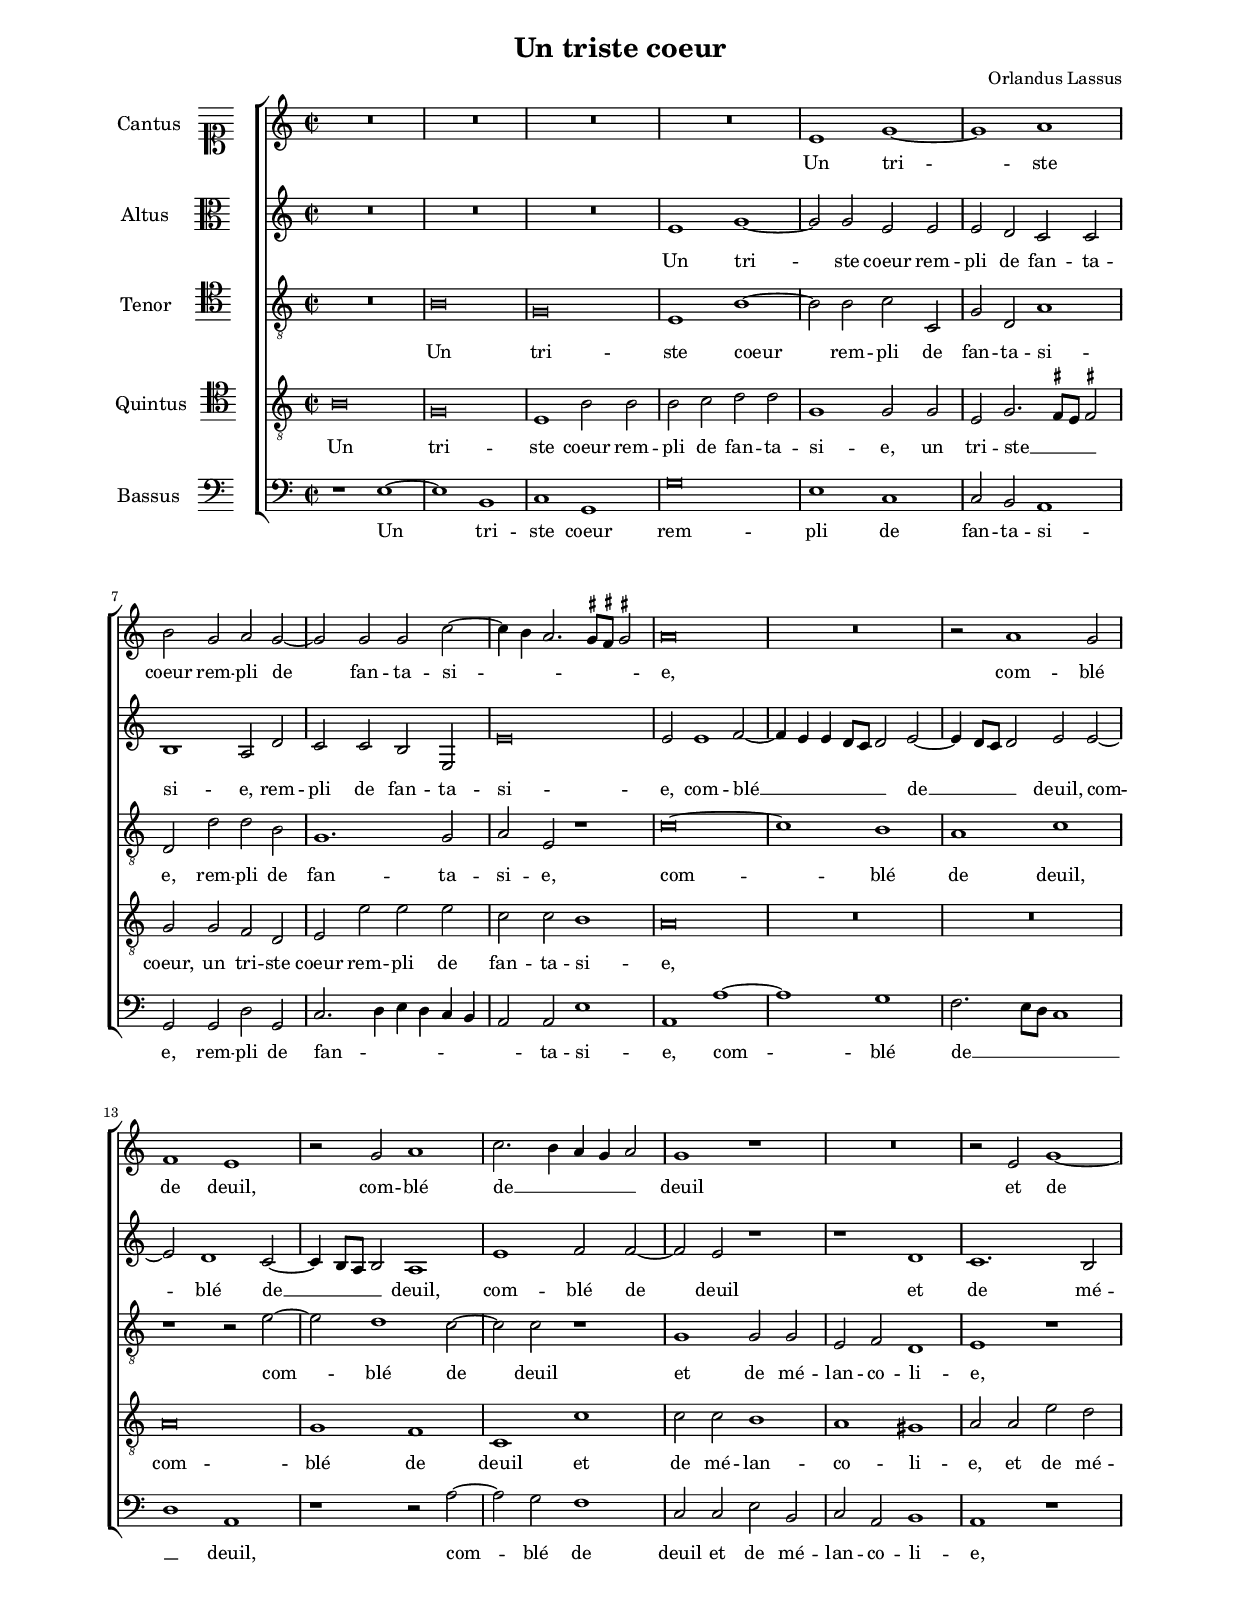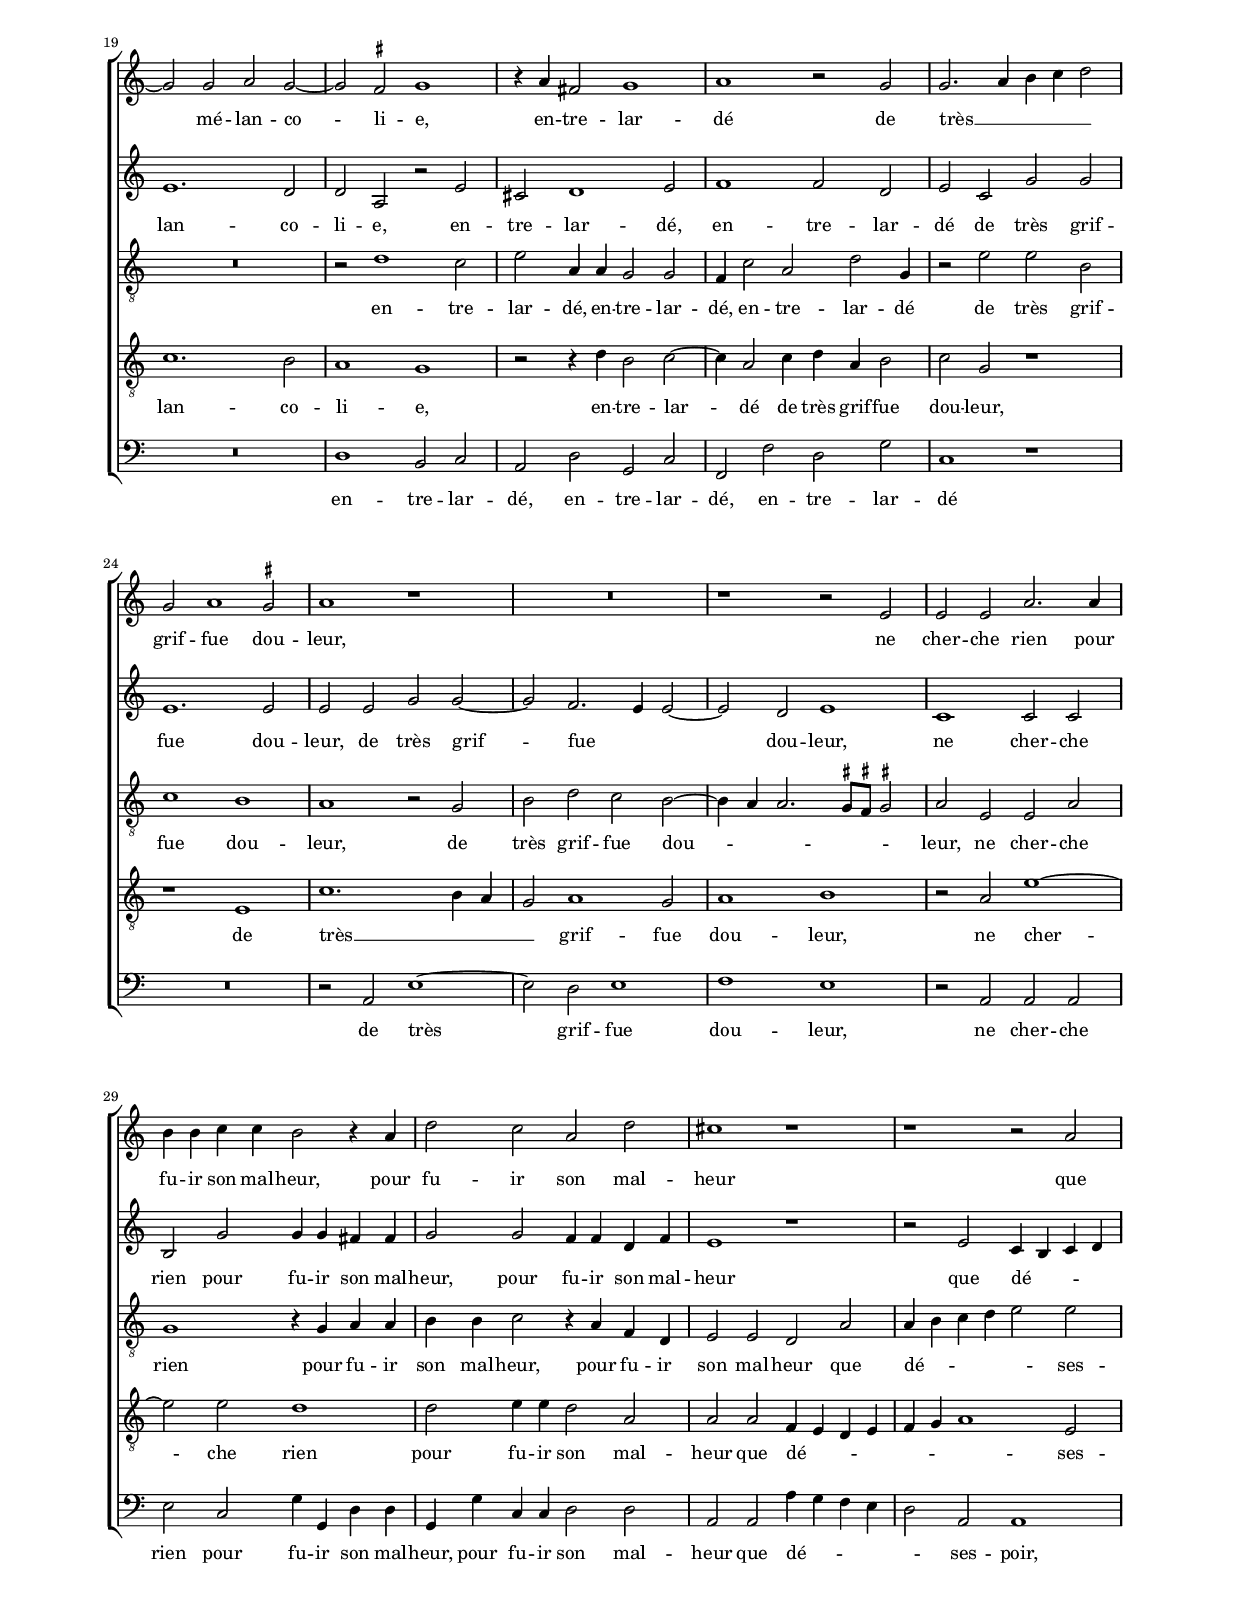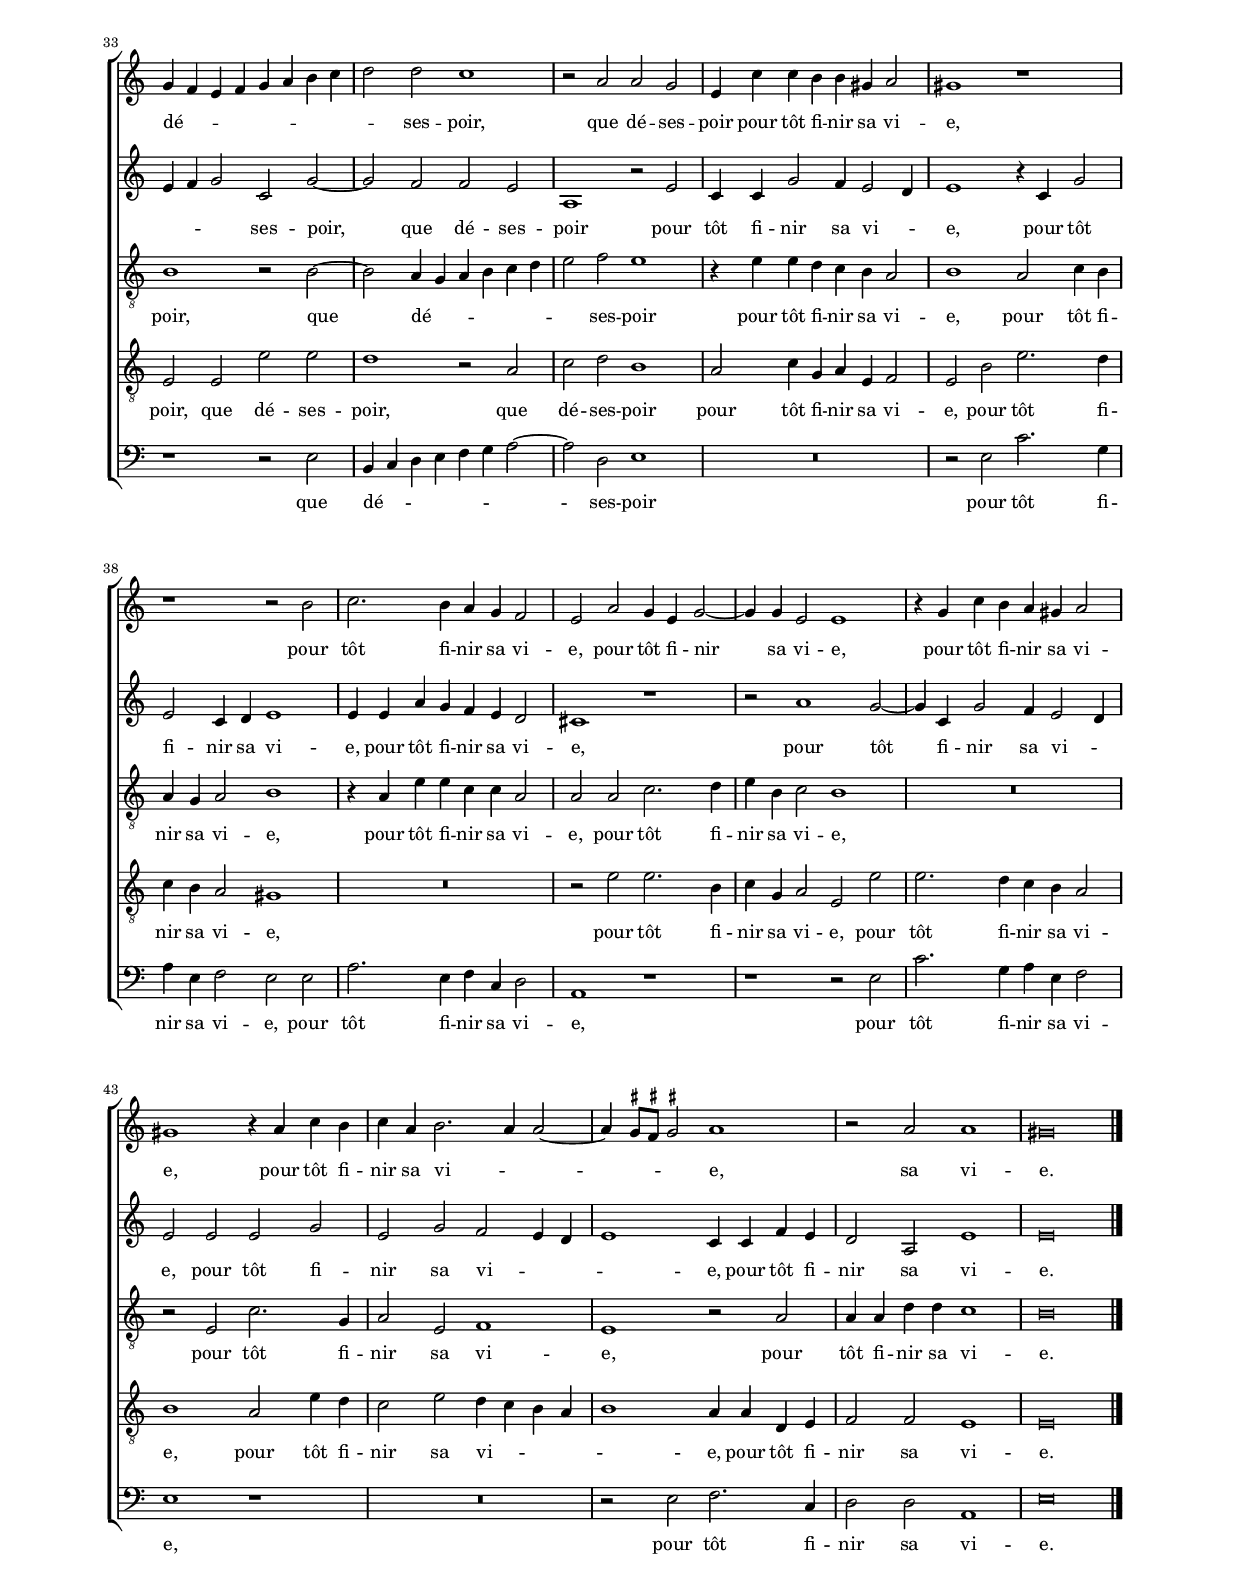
\header
{
  title="Un triste coeur"
  composer="Orlandus Lassus"
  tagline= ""
}

\version "2.18.2"
\include "deutsch.ly"
#(set-global-staff-size 15)
% #(set-default-paper-size "letter")
#(ly:set-option 'point-and-click #f)


\paper
	{
	top-margin = 1.8 \cm
	bottom-margin = 1.8 \cm
	left-margin = 2 \cm
	right-margin = 2 \cm
	ragged-bottom = ##f
	ragged-last-bottom = ##t
	print-page-number = ##f
	system-system-spacing = #'((basic-distance . 18) (minimum-distance . 14) (padding . 6) (strechability . 150))
	systems-per-page = 3
        page-count = 3
%	min-systems-per-page = 3
	markup-system-spacing #'basic-distance = #12
%	print-all-headers = ##t
%	print-first-page-number = ##t
%	first-page-number = 1
	}

	
global = {
	\key c \major
	\time 2/2 \set Score.measureLength = #(ly:make-moment 2/1)
        \skip 1*94 \bar "|."
	}

	ficta = { \once \set suggestAccidentals = ##t }

	forget = #(define-music-function (parser location music) (ly:music?) #{
		\accidentalStyle forget
		$music
		\accidentalStyle default
		#})

	m = \melisma
	me = \melismaEnd
%	\mark \markup { \override #'(style . baroque) { \note  #"breve" #1 = \note #"breve." #1 } }



incipitcantus = \markup { \score {
	{
	\set Staff.instrumentName = \markup { \fontsize #1 "Cantus" }
	\key c \major
	\clef soprano
	s4 \bar ""
	}
	\layout  {
	raggedright = ##t
	indent = 1.6 \cm
	line-width = 2.2\cm
	\context { \Staff \remove Time_signature_engraver }
	\override Staff.Clef.Y-extent = #'(0 . 0)
	}} \hspace #1 }

      
incipitaltus = \markup { \score {
	{
	\set Staff.instrumentName = \markup { \fontsize #1 "Altus" }
	\key c \major
	\clef alto
	s4 \bar ""
	}
	\layout  {
	raggedright = ##t
	indent = 1.6 \cm
	line-width = 2.2\cm
	\context { \Staff \remove Time_signature_engraver }
	\override Staff.Clef.Y-extent = #'(0 . 0)
	}} \hspace #1 }


incipittenor = \markup { \score {
	{
	\set Staff.instrumentName = \markup { \fontsize #1 "Tenor" }
	\key c \major
	\clef tenor
	s4 \bar ""
	}
	\layout  {
	raggedright = ##t
	indent = 1.6 \cm
	line-width = 2.2\cm
	\context { \Staff \remove Time_signature_engraver }
	\override Staff.Clef.Y-extent = #'(0 . 0)
	}} \hspace #1 }
      
      
incipitquintus = \markup { \score {
	{
	\set Staff.instrumentName = \markup { \fontsize #1 "Quintus" }
	\key c \major
	\clef tenor
	s4 \bar ""
	}
	\layout  {
	raggedright = ##t
	indent = 1.6 \cm
	line-width = 2.2\cm
	\context { \Staff \remove Time_signature_engraver }
	\override Staff.Clef.Y-extent = #'(0 . 0)
	}} \hspace #1 }
      
      
incipitbassus = \markup { \score {
	{
	\set Staff.instrumentName = \markup { \fontsize #1 "Bassus" }
	\key c \major
	\clef bass
	s4 \bar ""
	}
	\layout  {
	raggedright = ##t
	indent = 1.6 \cm
	line-width = 2.2\cm
	\context { \Staff \remove Time_signature_engraver }
	\override Staff.Clef.Y-extent = #'(0 . 0)
	}} \hspace #1 }


cantus =  \relative c''
	{
	R\breve
	R\breve
	R\breve
	R\breve
%5
	e,1 g~ |
	g1 a
	h2 g a g~ |
	g2 g g c~
	c4 h a2. \ficta gis8 \ficta fis \ficta gis!2
%10
	a\breve |
	R\breve
	r2 a1 g2
	f1 e
	r2 g a1
%15
	c2. h4 a g a2 |
	g1 r
	R\breve
	r2 e g1~
	g2 g a g~
%20
	g2 \ficta fis g1 |
	r4 a fis2 g1
	a1 r2 g
	g2. a4 h c d2
	g,2 a1 \ficta gis2
%25
	a1 r |
	R\breve
	r1 r2 e
	e2 e a2. a4
	h4 h c c h2 r4 a
%30
	d2 c a d |
	cis1 r
	r1 r2 a
	g4 f e f g a h c
	d2 d c1
%35
	r2 a a g |
	e4 c' c h h gis a2
	gis1 r
	r1 r2 h
	c2. h4 a g f2
%40
	e2 a g4 e g2~ |
	g4 g e2 e1
	r4 g c h a gis a2
	gis1 r4 a c h
	c4 a h2. a4 a2~
%45
	a4 \ficta gis8 \ficta fis \ficta gis!2 a1 |
	r2 a a1
	gis\breve |
	}


altus =  \relative c'
        {
	R\breve
	R\breve
	R\breve
	e1 g~
%5
	g2 g e e |
	e2 d c c
	h1 a2 d
	c2 c h e,
	e'\breve
%10
	e2 e1 f2~ |
	f4 e e d8 c d2 e~
	e4 d8 c d2 e2 e~
	e2 d1 c2~
	c4 h8 a h2 a1
%15
	e'1 f2 f~ |
	f2 e r1
	r1 d
	c1. h2
	e1. d2
%20
	d2 a r e' |
	cis2 d1 e2
	f1 f2 d
	e2 c g' g
	e1. e2
%25
	e2 e g g~ |
	g2 f2. e4 e2~
	e2 d e1
	c1 c2 c
	h2 g' g4 g fis fis
%30
	g2 g f4 f d f |
	e1 r
	r2 e c4 h c d
	e4 f g2 c, g'~
	g2 f f e
%35
	a,1 r2 e' |
	c4 c g'2 f4 e2 d4
	e1 r4 c g'2
	e2 c4 d e1
	e4 e a g f e d2
%40
	cis1 r |
	r2 a'1 g2~
	g4 c, g'2 f4 e2 d4
	e2 e e g
	e2 g f e4 d
%45
        e1 c4 c f e |
        d2 a e'1
        e\breve |
	}


tenor =  \relative c'
	{
	R\breve
	h\breve
	g\breve
	e1 h'~
%5
	h2 h c c, |
	g'2 d a'1
	d,2 d' d h
	g1. g2
	a2 e r1
%10
	c'\breve~ |
	c1 h
	a1 c
	r1 r2 e~
	e2 d1 c2~
%15
	c2 c r1 |
	g1 g2 g
	e2 f d1
	e1 r
	R\breve
%20
	r2 d'1 c2 |
	e2 a,4 a g2 g
	f4 c'2 a d g,4
	r2 e' e h
	c1 h
%25
	a1 r2 g |
	h2 d c h~
	h4 a a2. \ficta gis8 \ficta fis \ficta gis!2
	a2 e e a
	g1 r4 g a a
%30
	h4 h c2 r4 a f d |
	e2 e d a'
	a4 h c d e2 e
	h1 r2 h~
	h2 a4 g a h c d
%35
	e2 f e1 |
	r4 e e d c h a2
	h1 a2 c4 h
	a4 g a2 h1
	r4 a e' e c c a2
%40
	a2 a c2. d4 |
	e4 h c2 h1
	R\breve
	r2 e, c'2. g4
	a2 e f1
%45
	e1 r2 a |
	a4 a d d c1
	h\breve |
	}


quintus  =  \relative c'
	{
	h\breve
	g\breve
	e1 h'2 h
	h2 c d d
%5
	g,1 g2 g |
	e2 g2. \ficta fis8 e \ficta fis!2
	g2 g f d
	e2 e' e e
	c2 c h1
%10
	a\breve |
	R\breve
	R\breve
	a\breve
	g1 f
%15
	c1 c' |
	c2 c h1
	a1 gis
	a2 a e' d
	c1. h2
%20
	a1 g |
	r2 r4 d' h2 c~
	c4 a2 c4 d a h2
	c2 g r1
	r1 e
%25
	c'1. h4 a |
	g2 a1 g2
	a1 h
	r2 a e'1~
	e2 e d1
%30
	d2 e4 e d2 a |
	a2 a f4 e d e
	f4 g a1 e2
	e2 e e' e
	d1 r2 a
%35
	c2 d h1 |
	a2 c4 g a e f2
	e2 h' e2. d4
	c4 h a2 gis1
	R\breve
%40
	r2 e' e2. h4 |
	c4 g a2 e e'
	e2. d4 c h a2
	h1 a2 e'4 d
	c2 e d4 c h a
%45
	h1 a4 a d, e |
	f2 f e1
	e\breve |
	}


bassus  =  \relative c
	{
	r1 e~
	e1 h
	c1 g
	g'\breve
%5
	e1 c |
	c2 h a1
	g2 g d' g,
	c2. d4 e d c h
	a2 a e'1
%10
	a,1 a'~ |
	a1 g
	f2. e8 d c1
	d1 a
	r1 r2 a'~
%15
	a2 g f1 |
	c2 c e h
	c2 a h1
	a1 r
	R\breve
%20
	d1 h2 c |
	a2 d g, c
	f,2 f' d g
	c,1 r
	R\breve
%25
	r2 a e'1~ |
	e2 d e1
	f1 e
	r2 a, a a
	e'2 c g'4 g, d' d
%30
	g,4 g' c, c d2 d |
	a2 a a'4 g f e
	d2 a a1
	r1 r2 e'
	h4 c d e f g a2~
%35
	a2 d, e1 |
	R\breve
	r2 e c'2. g4
	a4 e f2 e e
	a2. e4 f c d2
%40
	a1 r |
	r1 r2 e'
	c'2. g4 a e f2
	e1 r
	R\breve
%45
	r2 e f2. c4 |
	d2 d a1
	e'\breve |
	}


lyricscantus = \lyricmode {
	Un tri -- ste coeur rem -- pli de fan -- ta -- si -- _ _ _ _ _ e,
        com -- blé de deuil,
        com -- blé de __ _ _ _ _ deuil
        et de mé -- lan -- co -- li -- e,
        en -- tre -- lar -- dé
        de très __ _ _ _ _ grif -- fue dou -- leur,
        ne cher -- che rien pour fu -- ir son mal -- heur,
        pour fu -- ir son mal -- heur
        que dé -- _ _ _ _ _ _ _ _ ses -- poir,
        que dé -- ses -- poir
        pour tôt fi -- nir sa vi -- e,
        pour tôt fi -- nir sa vi -- e,
        pour tôt fi -- nir sa vi -- e,
        pour tôt fi -- nir sa vi -- e,
        pour tôt fi -- nir sa vi -- _ _ _ _ _ e,
        sa vi -- e.
	}


lyricsaltus = \lyricmode {
	Un tri -- ste coeur rem -- pli de fan -- ta -- si -- e,
        rem -- pli de fan -- ta -- si -- e,
        com -- blé __ _ _ _ _ _ de __ _ _ _ deuil,
        com -- blé de __ _ _ _ deuil,
        com -- blé de deuil
        et de mé -- lan -- co -- li -- e,
        en -- tre -- lar -- dé,
        en -- tre -- lar -- dé
        de très grif -- fue dou -- leur,
        de très grif -- fue _ _ dou -- leur,
        ne cher -- che rien pour fu -- ir son mal -- heur,
        pour fu -- ir son mal -- heur
        que dé -- _ _ _ _ _ _ ses -- poir,
        que dé -- ses -- poir
        pour tôt fi -- nir sa vi -- _ e,
        pour tôt fi -- nir sa vi -- e,
        pour tôt fi -- nir sa vi -- e,
        pour tôt fi -- nir sa vi -- _ e,
        pour tôt fi -- nir sa vi -- _ _ _ e,
        pour tôt fi -- nir sa vi -- e.
	}


lyricstenor = \lyricmode {
	Un tri -- ste coeur rem -- pli de fan -- ta -- si -- e,
        rem -- pli de fan -- ta -- si -- e,
        com -- blé de deuil,
        com -- blé de deuil
        et de mé -- lan -- co -- li -- e,
        en -- tre -- lar -- dé,
        en -- tre -- lar -- dé,
        en -- tre -- lar -- dé
        de très grif -- fue dou -- leur,
        de très grif -- fue dou -- _ _ _ _ _ leur,
        ne cher -- che rien pour fu -- ir son mal -- heur,
        pour fu -- ir son mal -- heur
        que dé -- _ _ _ _ ses -- poir,
        que dé -- _ _ _ _ _ _ ses -- poir
        pour tôt fi -- nir sa vi -- e,
        pour tôt fi -- nir sa vi -- e,
        pour tôt fi -- nir sa vi -- e,
        pour tôt fi -- nir sa vi -- e,
        pour tôt fi -- nir sa vi -- e,
        pour tôt fi -- nir sa vi -- e.
	}


lyricsquintus = \lyricmode {
	Un tri -- ste coeur rem -- pli de fan -- ta -- si -- e,
        un tri -- ste __ _ _ _ coeur,
        un tri -- ste coeur rem -- pli de fan -- ta -- si -- e,
        com -- blé de deuil
        et de mé -- lan -- co -- li -- e,
        et de mé -- lan -- co -- li -- e,
        en -- tre -- lar -- dé
        de très grif -- fue dou -- leur,
        de très __ _ _ _ grif -- fue dou -- leur,
        ne cher -- che rien pour fu -- ir son mal -- heur
        que dé -- _ _ _ _ _ _ ses -- poir,
        que dé -- ses -- poir,
        que dé -- ses -- poir
        pour tôt fi -- nir sa vi -- e,
        pour tôt fi -- nir sa vi -- e,
        pour tôt fi -- nir sa vi -- e,
        pour tôt fi -- nir sa vi -- e,
        pour tôt fi -- nir sa vi -- _ _ _ _ e,
        pour tôt fi -- nir sa vi -- e.
	}


lyricsbassus = \lyricmode {
	Un tri -- ste coeur rem -- pli de fan -- ta -- si -- e,
        rem -- pli de fan -- _ _ _ _ _ _ ta -- si -- e,
        com -- blé de __ _ _ _ _ deuil,
        com -- blé de deuil
        et de mé -- lan -- co -- li -- e,
        en -- tre -- lar -- dé,
        en -- tre -- lar -- dé,
        en -- tre -- lar -- dé
        de très grif -- fue dou -- leur,
        ne cher -- che rien pour fu -- ir son mal -- heur,
        pour fu -- ir son mal -- heur
        que dé -- _ _ _ _ ses -- poir,
        que dé -- _ _ _ _ _ _ ses -- poir
        pour tôt fi -- nir sa vi -- e,
        pour tôt fi -- nir sa vi -- e,
        pour tôt fi -- nir sa vi -- e,
        pour tôt fi -- nir sa vi -- e.
	}


\score
{  
  % \transpose {
	\new ChoirStaff \with { \override StaffGrouper.staff-staff-spacing.basic-distance = #12 }
	<<

	\new Staff << \global
	\new Voice="v1" {
		\set Staff.instrumentName=\incipitcantus
%		\set Staff.instrumentName= "S"
		\set Staff.midiInstrument = "reed organ"
		\clef violin
		\cantus }
	\new Lyrics \lyricsto "v1" {\lyricscantus }
	>>


	\new Staff << \global
	\new Voice="v2" {
		\set Staff.instrumentName=\incipitaltus
%		\set Staff.instrumentName= "A"
		\set Staff.midiInstrument = "reed organ"
		\clef violin 
		\altus}
	\new Lyrics \lyricsto "v2" {\lyricsaltus }
	>>


	\new Staff << \global
	\new Voice="v3" {
		\set Staff.instrumentName=\incipittenor
%		\set Staff.instrumentName= "T"
		\set Staff.midiInstrument = "reed organ"
		\clef "G_8"
		\tenor }
	\new Lyrics \lyricsto "v3" {\lyricstenor }
	>>


	\new Staff << \global
	\new Voice="v5" {
		\set Staff.instrumentName=\incipitquintus
%		\set Staff.instrumentName= "Q"
		\set Staff.midiInstrument = "reed organ"
		\clef "G_8"
		\quintus}
	\new Lyrics \lyricsto "v5" {\lyricsquintus }
	>>


	\new Staff << \global
	\new Voice="v4" {
		\set Staff.instrumentName=\incipitbassus
%		\set Staff.instrumentName= "B"
		\set Staff.midiInstrument = "reed organ"
		\clef bass 
		\bassus }
	\new Lyrics \lyricsto "v4" {\lyricsbassus}
	>>

	>>
	% } % transpose

	\layout
	{
	indent = 2.5\cm
	\context { \Lyrics \override VerticalAxisGroup.nonstaff-relatedstaff-spacing.padding = #1.5 }
%	\context { \Lyrics \override LyricText.font-size = #1 }
	\context { \Staff \override TimeSignature.break-visibility = #end-of-line-invisible }
%	\context { \Staff \override InstrumentName.X-offset = #'-25 }
%	\context { \Voice \override Slur.transparent = ##t }
%	\context { \Voice \override AccidentalSuggestion.avoid-slur = #'ignore }
%	\context { \Voice \override AccidentalSuggestion.outside-staff-priority = ##f }
	\context { \Score \override BarNumber.padding = #2 }
	\context { \Voice \override NoteHead.style = #'baroque }
	}

\midi
	{
    	\tempo 2 = 90
	}

}


% EOF
